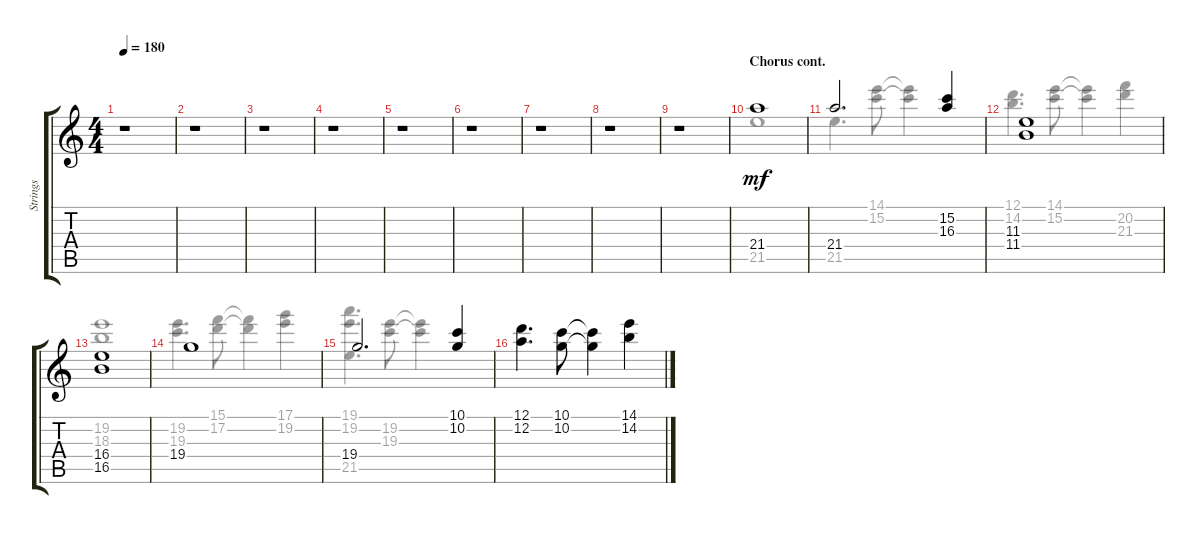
\track ("Strings" "Strings") {instrument electricguitarclean}
\staff {score tabs}
\tuning (D4 A3 F3 C3 G2 C2) {hide}
\voice
\ts (4 4)
\tempo 180
\clef g2
\ks aminor
r.1{dy mf} |
r.1 |
r.1 |
r.1 |
r.1 |
r.1 |
r.1 |
r.1 |
r.1 |
\section ("" "Chorus cont.")
21.4.1 |
21.4.2{d} (15.2 16.3).4 |
(11.3 11.4).1 |
(16.4 16.5).1 |
19.4.1 |
19.4.2{d} (10.1 10.2).4 |
(12.1 12.2).4{d} (10.1 10.2).8 (10.1{t} 10.2{t}).4 (14.1 14.2).4
\voice
\clef g2
\ottava regular
\simile none
\ks aminor
|
|
|
|
|
|
|
|
|
21.5.1 |
21.5.4{d} (14.1 15.2).8 (14.1{t} 15.2{t}).4 |
(12.1 14.2).4{d} (14.1 15.2).8 (14.1{t} 15.2{t}).4 (20.2 21.3).4 |
(19.2 18.3).1 |
(19.2 19.3).4{d} (15.1 17.2).8 (15.1{t} 17.2{t}).4 (17.1 19.2).4 |
(19.1 19.2 21.5).4{d} (19.2 19.3).8 (19.2{t} 19.3{t}).4 |
